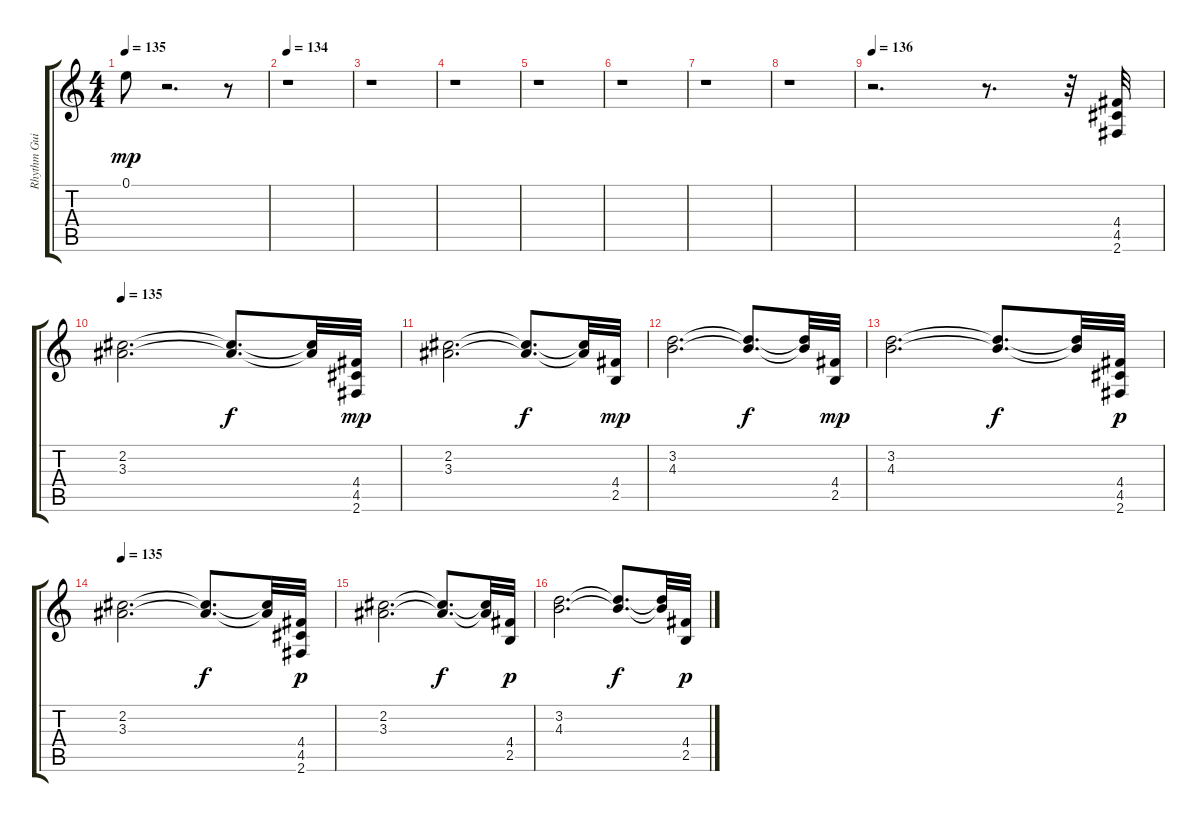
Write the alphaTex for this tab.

\track ("Rhythm Guitar (Left)" "Rhythm Gui") {instrument distortionguitar}
\staff {score tabs}
\tuning (E4 B3 G3 D3 A2 E2) {hide}
\ts (4 4)
\tempo 135
\clef g2
\ks c
0.1.8{dy mp} r.2{d} r.8 |
\tempo 134
r.1 |
r.1 |
r.1 |
r.1 |
r.1 |
r.1 |
r.1 |
\tempo 136
r.2{d} r.8{d} r.32 (4.4 4.5 2.6).32{instrument overdrivenguitar} |
\tempo 135
(2.2 3.3).2{d} (2.2{t} 3.3{t}).8{d dy f} (2.2{t} 3.3{t}).32 (4.4 4.5 2.6).32{dy mp} |
(2.2 3.3).2{d} (2.2{t} 3.3{t}).8{d dy f} (2.2{t} 3.3{t}).32 (4.4 2.5).32{dy mp} |
(3.2 4.3).2{d} (3.2{t} 4.3{t}).8{d dy f} (3.2{t} 4.3{t}).32 (4.4 2.5).32{dy mp} |
(3.2 4.3).2{d} (3.2{t} 4.3{t}).8{d dy f} (3.2{t} 4.3{t}).32 (4.4 4.5 2.6).32{dy p} |
\tempo 135
(2.2 3.3).2{d} (2.2{t} 3.3{t}).8{d dy f} (2.2{t} 3.3{t}).32 (4.4 4.5 2.6).32{dy p} |
(2.2 3.3).2{d} (2.2{t} 3.3{t}).8{d dy f} (2.2{t} 3.3{t}).32 (4.4 2.5).32{dy p} |
(3.2 4.3).2{d} (3.2{t} 4.3{t}).8{d dy f} (3.2{t} 4.3{t}).32 (4.4 2.5).32{dy p}
